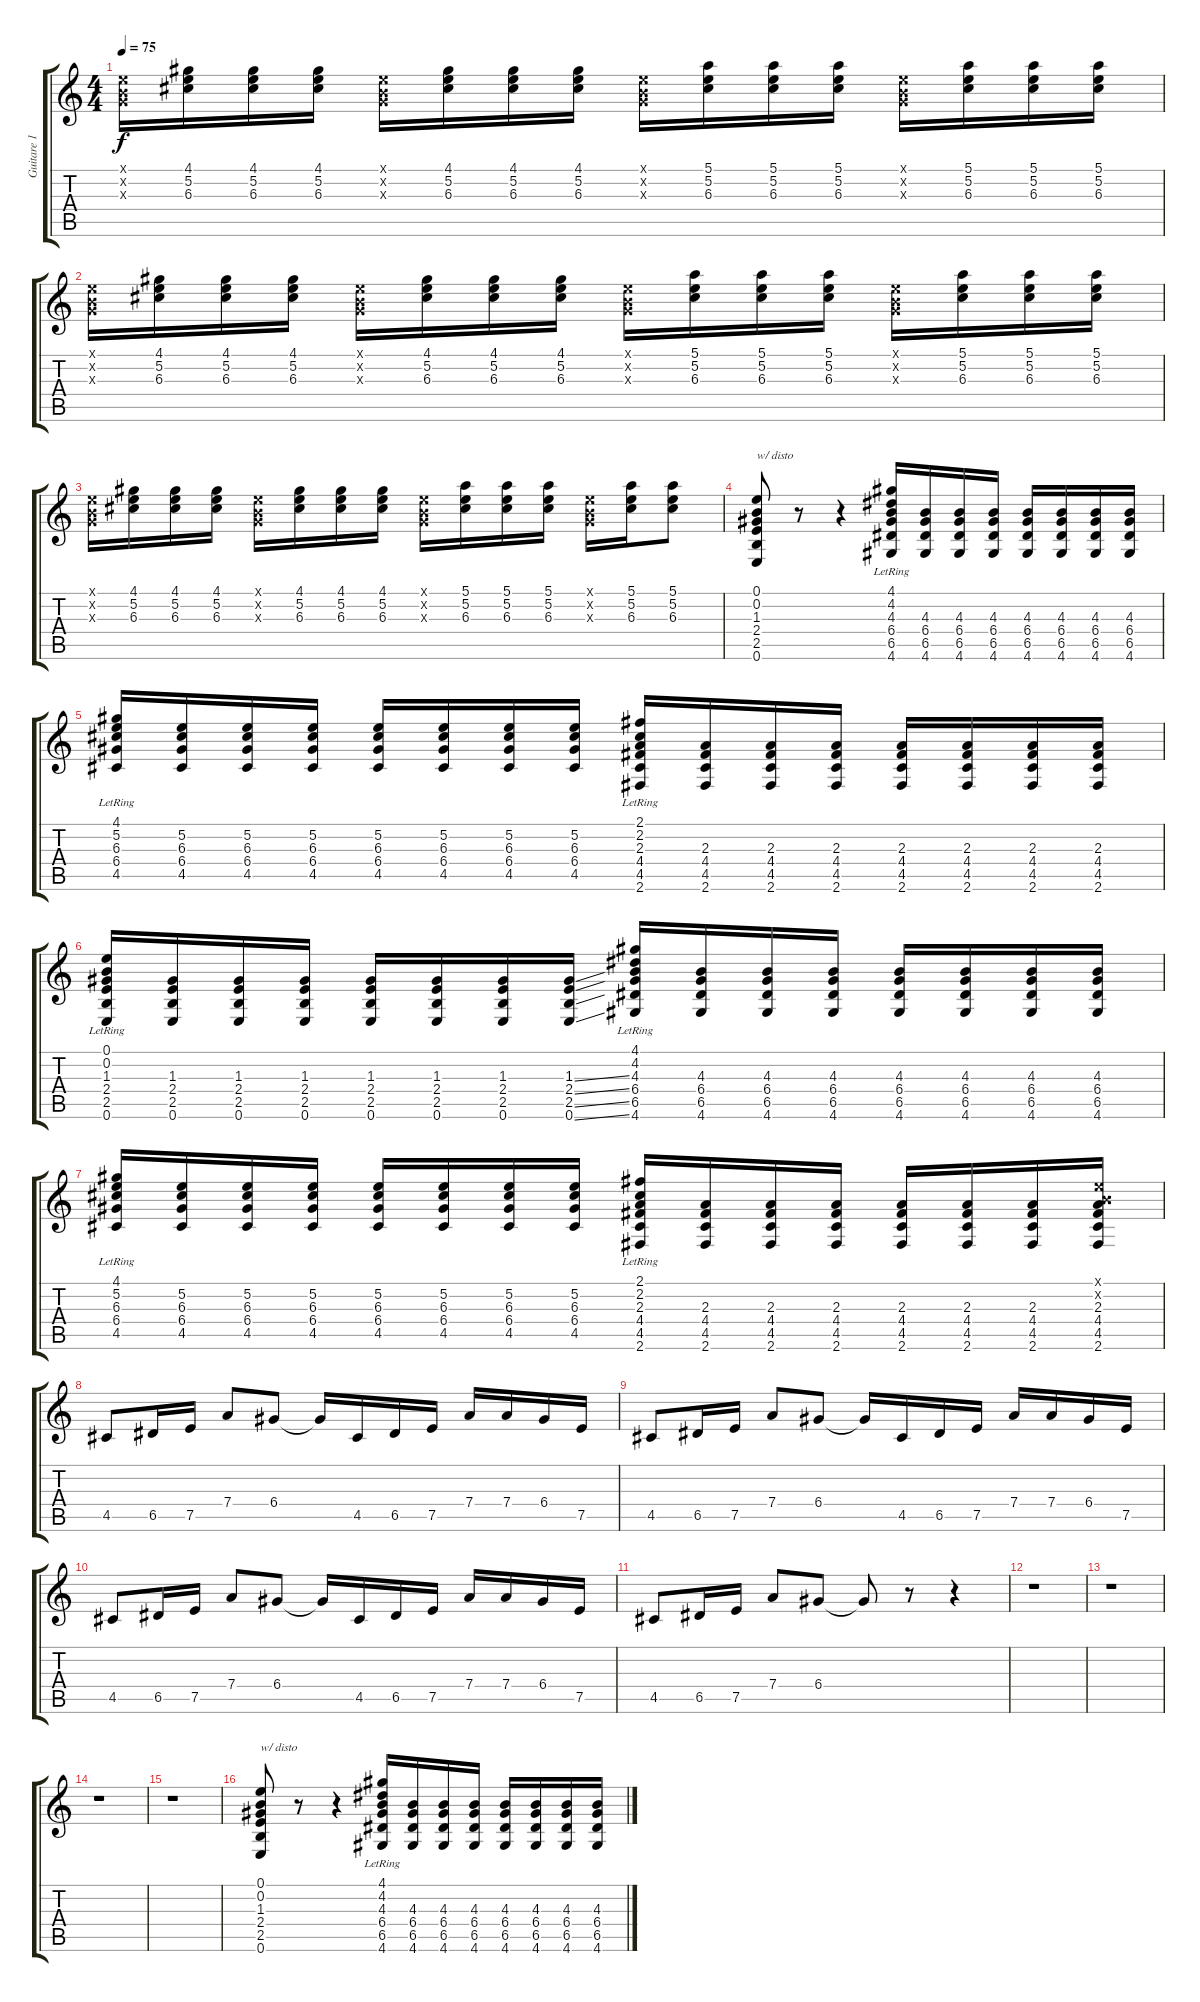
\track ("Guitare 1" "Guitare 1") {instrument electricguitarclean}
\staff {score tabs}
\tuning (E4 B3 G3 D3 A2 E2) {hide}
\ts (4 4)
\tempo 75
\clef g2
\ks c
(0.1{x} 0.2{x} 0.3{x}).16{dy f} (4.1 5.2 6.3).16 (4.1 5.2 6.3).16 (4.1 5.2 6.3).16 (0.1{x} 0.2{x} 0.3{x}).16 (4.1 5.2 6.3).16 (4.1 5.2 6.3).16 (4.1 5.2 6.3).16 (0.1{x} 0.2{x} 0.3{x}).16 (5.1 5.2 6.3).16 (5.1 5.2 6.3).16 (5.1 5.2 6.3).16 (0.1{x} 0.2{x} 0.3{x}).16 (5.1 5.2 6.3).16 (5.1 5.2 6.3).16 (5.1 5.2 6.3).16 |
(0.1{x} 0.2{x} 0.3{x}).16 (4.1 5.2 6.3).16 (4.1 5.2 6.3).16 (4.1 5.2 6.3).16 (0.1{x} 0.2{x} 0.3{x}).16 (4.1 5.2 6.3).16 (4.1 5.2 6.3).16 (4.1 5.2 6.3).16 (0.1{x} 0.2{x} 0.3{x}).16 (5.1 5.2 6.3).16 (5.1 5.2 6.3).16 (5.1 5.2 6.3).16 (0.1{x} 0.2{x} 0.3{x}).16 (5.1 5.2 6.3).16 (5.1 5.2 6.3).16 (5.1 5.2 6.3).16 |
(0.1{x} 0.2{x} 0.3{x}).16 (4.1 5.2 6.3).16 (4.1 5.2 6.3).16 (4.1 5.2 6.3).16 (0.1{x} 0.2{x} 0.3{x}).16 (4.1 5.2 6.3).16 (4.1 5.2 6.3).16 (4.1 5.2 6.3).16 (0.1{x} 0.2{x} 0.3{x}).16 (5.1 5.2 6.3).16 (5.1 5.2 6.3).16 (5.1 5.2 6.3).16 (0.1{x} 0.2{x} 0.3{x}).16 (5.1 5.2 6.3).16 (5.1 5.2 6.3).8 |
(0.1 0.2 1.3 2.4 2.5 0.6).8{txt "w/ disto" volume 13 balance 8 instrument overdrivenguitar} r.8 r.4 (4.1{lr} 4.2{lr} 4.3 6.4 6.5 4.6).16 (4.3 6.4 6.5 4.6).16 (4.3 6.4 6.5 4.6).16 (4.3 6.4 6.5 4.6).16 (4.3 6.4 6.5 4.6).16 (4.3 6.4 6.5 4.6).16 (4.3 6.4 6.5 4.6).16 (4.3 6.4 6.5 4.6).16 |
(4.1{lr} 5.2 6.3 6.4 4.5).16 (5.2 6.3 6.4 4.5).16 (5.2 6.3 6.4 4.5).16 (5.2 6.3 6.4 4.5).16 (5.2 6.3 6.4 4.5).16 (5.2 6.3 6.4 4.5).16 (5.2 6.3 6.4 4.5).16 (5.2 6.3 6.4 4.5).16 (2.1{lr} 2.2{lr} 2.3 4.4 4.5 2.6).16 (2.3 4.4 4.5 2.6).16 (2.3 4.4 4.5 2.6).16 (2.3 4.4 4.5 2.6).16 (2.3 4.4 4.5 2.6).16 (2.3 4.4 4.5 2.6).16 (2.3 4.4 4.5 2.6).16 (2.3 4.4 4.5 2.6).16 |
(0.1{lr} 0.2{lr} 1.3 2.4 2.5 0.6).16 (1.3 2.4 2.5 0.6).16 (1.3 2.4 2.5 0.6).16 (1.3 2.4 2.5 0.6).16 (1.3 2.4 2.5 0.6).16 (1.3 2.4 2.5 0.6).16 (1.3 2.4 2.5 0.6).16 (1.3{ss} 2.4{ss} 2.5{ss} 0.6{ss}).16 (4.1{lr} 4.2{lr} 4.3 6.4 6.5 4.6).16 (4.3 6.4 6.5 4.6).16 (4.3 6.4 6.5 4.6).16 (4.3 6.4 6.5 4.6).16 (4.3 6.4 6.5 4.6).16 (4.3 6.4 6.5 4.6).16 (4.3 6.4 6.5 4.6).16 (4.3 6.4 6.5 4.6).16 |
(4.1{lr} 5.2 6.3 6.4 4.5).16 (5.2 6.3 6.4 4.5).16 (5.2 6.3 6.4 4.5).16 (5.2 6.3 6.4 4.5).16 (5.2 6.3 6.4 4.5).16 (5.2 6.3 6.4 4.5).16 (5.2 6.3 6.4 4.5).16 (5.2 6.3 6.4 4.5).16 (2.1{lr} 2.2{lr} 2.3 4.4 4.5 2.6).16 (2.3 4.4 4.5 2.6).16 (2.3 4.4 4.5 2.6).16 (2.3 4.4 4.5 2.6).16 (2.3 4.4 4.5 2.6).16 (2.3 4.4 4.5 2.6).16 (2.3 4.4 4.5 2.6).16 (0.1{x} 0.2{x} 2.3 4.4 4.5 2.6).16 |
4.5.8 6.5.16 7.5.16 7.4.8 6.4.8 6.4{t}.16 4.5.16 6.5.16 7.5.16 7.4.16 7.4.16 6.4.16 7.5.16 |
4.5.8 6.5.16 7.5.16 7.4.8 6.4.8 6.4{t}.16 4.5.16 6.5.16 7.5.16 7.4.16 7.4.16 6.4.16 7.5.16 |
4.5.8 6.5.16 7.5.16 7.4.8 6.4.8 6.4{t}.16 4.5.16 6.5.16 7.5.16 7.4.16 7.4.16 6.4.16 7.5.16 |
4.5.8 6.5.16 7.5.16 7.4.8 6.4.8 6.4{t}.8 r.8 r.4 |
r.1 |
r.1 |
r.1 |
r.1 |
(0.1 0.2 1.3 2.4 2.5 0.6).8{txt "w/ disto"} r.8 r.4 (4.1{lr} 4.2{lr} 4.3 6.4 6.5 4.6).16 (4.3 6.4 6.5 4.6).16 (4.3 6.4 6.5 4.6).16 (4.3 6.4 6.5 4.6).16 (4.3 6.4 6.5 4.6).16 (4.3 6.4 6.5 4.6).16 (4.3 6.4 6.5 4.6).16 (4.3 6.4 6.5 4.6).16
